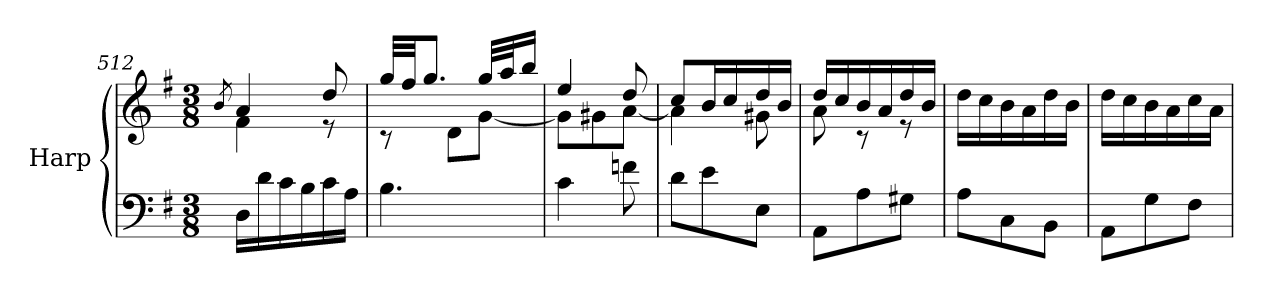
**kern	**kern
*part1	*part1
*staff2	*staff1
*I"Harp	*
*I'Hp	*
*clefF4	*clefG2
*k[f#]	*k[f#]
*M3/8	*M3/8
=512	=512
.	8qb/
*	*^
16D\LL	4a/	4f#\
16d\	.	.
16c\	.	.
16B\	.	.
16c\	8dd/	8r
16A\JJ	.	.
=513	=513	=513
4.B\	32gg/LLL	8r
.	32ff#/JJ	.
.	8.gg/J	.
.	.	8d\L
.	32gg/LLL	[8g\J
.	32aa/J	.
.	16bb/JJ	.
!!LO:PB:g=z	!!
=514	=514	=514
4c\	4ee/	8g\L]
.	.	8g#X\
8fn\	8dd/	[8a\J
=515	=515	=515
8d\L	8cc/L	4a\]
8e\	16b/L	.
.	16cc/	.
8E\J	16dd/	8g#X\
.	16b/JJ	.
=516	=516	=516
8AA\L	16dd/LL	8a\
.	16cc/	.
8A\	16b/	8r
.	16a/	.
8G#X\J	16dd/	8r
.	16b/JJ	.
*	*v	*v
=517	=517
8A\L	16dd\LL
.	16cc\
8C\	16b\
.	16a\
8BB\J	16dd\
.	16b\JJ
=518	=518
8AA\L	16dd\LL
.	16cc\
8G\	16b\
.	16a\
8F#\J	16cc\
.	16a\JJ
=	=
*-	*-
